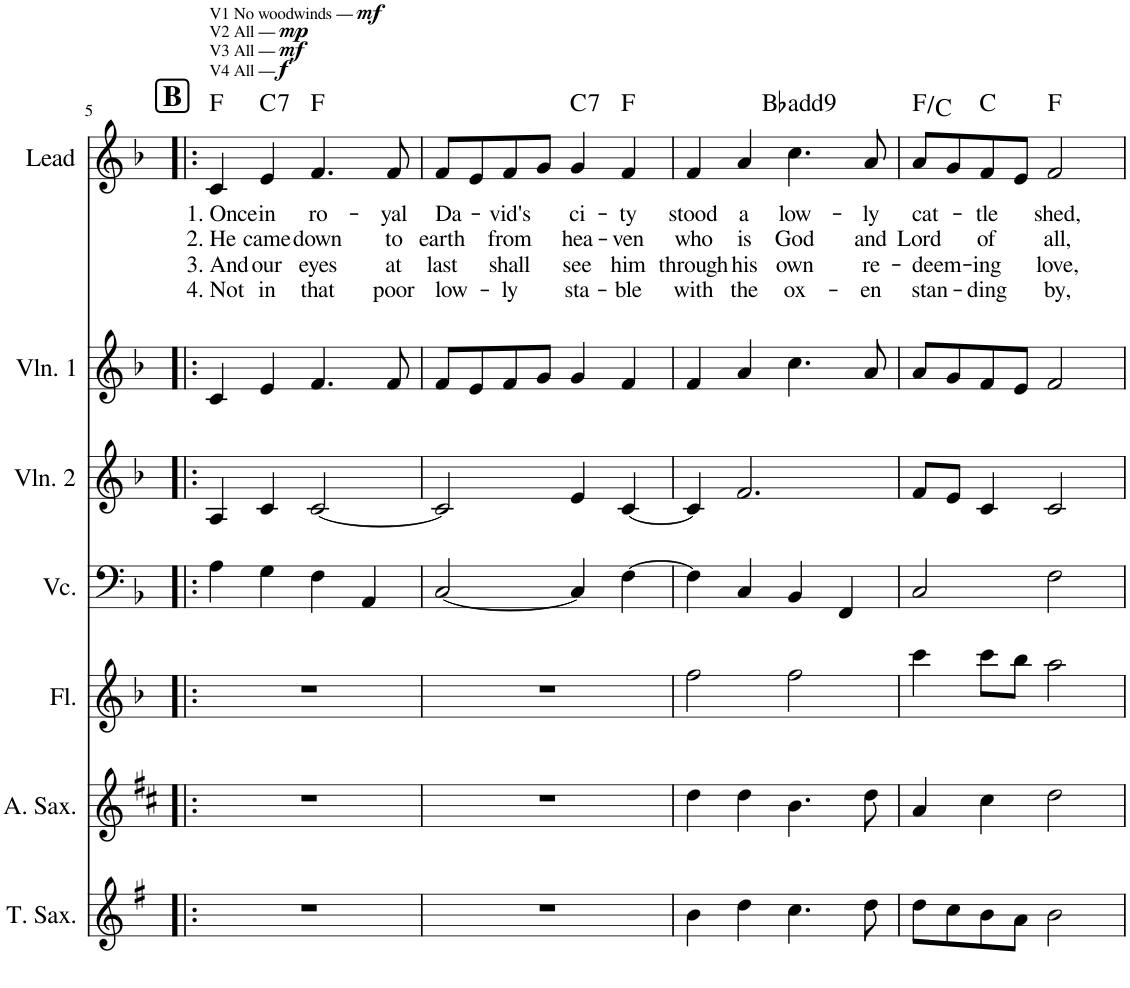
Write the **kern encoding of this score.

**kern	**kern	**kern	**kern	**kern	**kern	**kern	**text	**text	**text	**text	**harte
*part7	*part6	*part5	*part4	*part3	*part2	*part1	*part1	*part1	*part1	*part1	*part1
*staff7	*staff6	*staff5	*staff4	*staff3	*staff2	*staff1	*staff1	*staff1	*staff1	*staff1	*
*I"Tenor Saxophone	*I"Alto Saxophone	*I"Flute	*I"Violoncello	*I"Violin 2	*I"Violin 1	*I"Lead	*	*	*	*	*
*I'T. Sax.	*I'A. Sax.	*I'Fl.	*I'Vc.	*I'Vln. 2	*I'Vln. 1	*I'Lead	*	*	*	*	*
!!LO:PB:g=z
*clefG2	*clefG2	*clefG2	*clefF4	*clefG2	*clefG2	*clefG2	*	*	*	*	*
*Trd8c14	*Trd5c9	*	*	*	*	*	*	*	*	*	*
*k[f#]	*k[f#c#]	*k[b-]	*k[b-]	*k[b-]	*k[b-]	*k[b-]	*	*	*	*	*
*M4/4	*M4/4	*M4/4	*M4/4	*M4/4	*M4/4	*M4/4	*	*	*	*	*
!!LO:REH:place=s1:a:B:cj:fs=14:t=B
=5!|:	=5!|:	=5!|:	=5!|:	=5!|:	=5!|:	=5!|:	=5!|:	=5!|:	=5!|:	=5!|:	=5!|:
!	!	!	!	!	!	!LO:TX:a:t=V1 No woodwinds —	!	!	!	!	!
!	!	!	!	!	!	!LO:TX:a:t=V2 All —	!	!	!	!	!
!	!	!	!	!	!	!LO:TX:a:t=V3 All —	!	!	!	!	!
!	!	!	!	!	!	!LO:TX:a:t=V4 All —	!	!	!	!	!
!	!	!	!	!	!	!	!LO:LY:b	!LO:LY:b	!LO:LY:b	!LO:LY:b	!
1r	1r	1r	4A\	4A/	4c/	4c/	1. Once	2. He	3. And	4. Not	F:maj
!	!	!	!	!	!	!	!LO:LY:b	!LO:LY:b	!LO:LY:b	!LO:LY:b	!LO:H:kt=7
.	.	.	4G\	4c/	4e/	4e/	in	came	our	in	C:7
!	!	!	!	!	!	!	!LO:LY:b	!LO:LY:b	!LO:LY:b	!LO:LY:b	!
.	.	.	4F\	[2c/	4.f/	4.f/	ro-	down	eyes	that	F:maj
.	.	.	4AA/	.	.	.	.	.	.	.	.
!	!	!	!	!	!	!	!LO:LY:b	!LO:LY:b	!LO:LY:b	!LO:LY:b	!
.	.	.	.	.	8f/	8f/	-yal	to	at	poor	.
=6	=6	=6	=6	=6	=6	=6	=6	=6	=6	=6	=6
!	!	!	!	!	!	!	!LO:LY:b	!LO:LY:b	!LO:LY:b	!LO:LY:b	!
1r	1r	1r	[2C/	2c/]	8f/L	8f/L	Da-	earth	last	low-	.
.	.	.	.	.	8e/	8e/	.	.	.	.	.
!	!	!	!	!	!	!	!LO:LY:b	!LO:LY:b	!LO:LY:b	!LO:LY:b	!
.	.	.	.	.	8f/	8f/	-vid's	from	shall	-ly	.
.	.	.	.	.	8g/J	8g/J	.	.	.	.	.
!	!	!	!	!	!	!	!LO:LY:b	!LO:LY:b	!LO:LY:b	!LO:LY:b	!LO:H:kt=7
.	.	.	4C/]	4e/	4g/	4g/	ci-	hea-	see	sta-	C:7
!	!	!	!	!	!	!	!LO:LY:b	!LO:LY:b	!LO:LY:b	!LO:LY:b	!
.	.	.	[4F\	[4c/	4f/	4f/	-ty	-ven	him	-ble	F:maj
=7	=7	=7	=7	=7	=7	=7	=7	=7	=7	=7	=7
!	!	!	!	!	!	!	!LO:LY:b	!LO:LY:b	!LO:LY:b	!LO:LY:b	!
4b\	4dd\	2ff\	4F\]	4c/]	4f/	4f/	stood	who	through	with	.
!	!	!	!	!	!	!	!LO:LY:b	!LO:LY:b	!LO:LY:b	!LO:LY:b	!
4dd\	4dd\	.	4C/	2.f/	4a/	4a/	a	is	his	the	.
!	!	!	!	!	!	!	!LO:LY:b	!LO:LY:b	!LO:LY:b	!LO:LY:b	!
4.cc\	4.b\	2ff\	4BB-/	.	4.cc\	4.cc\	low-	God	own	ox-	Bb:maj(9)
.	.	.	4FF/	.	.	.	.	.	.	.	.
!	!	!	!	!	!	!	!LO:LY:b	!LO:LY:b	!LO:LY:b	!LO:LY:b	!
8dd\	8dd\	.	.	.	8a/	8a/	-ly	and	re-	-en	.
=8	=8	=8	=8	=8	=8	=8	=8	=8	=8	=8	=8
!	!	!	!	!	!	!	!LO:LY:b	!LO:LY:b	!LO:LY:b	!LO:LY:b	!
8dd\L	4a/	4ccc\	2C/	8f/L	8a/L	8a/L	cat-	Lord	-deem-	stan-	F:maj/5
8cc\	.	.	.	8e/J	8g/	8g/	.	.	.	.	.
!	!	!	!	!	!	!	!LO:LY:b	!LO:LY:b	!LO:LY:b	!LO:LY:b	!
8b\	4cc#\	8ccc\L	.	4c/	8f/	8f/	-tle	of	-ing	-ding	C:maj
8a\J	.	8bb-\J	.	.	8e/J	8e/J	.	.	.	.	.
!	!	!	!	!	!	!	!LO:LY:b	!LO:LY:b	!LO:LY:b	!LO:LY:b	!
2b\	2dd\	2aa\	2F\	2c/	2f/	2f/	shed,	all,	love,	by,	F:maj
=	=	=	=	=	=	=	=	=	=	=	=
*-	*-	*-	*-	*-	*-	*-	*-	*-	*-	*-	*-
